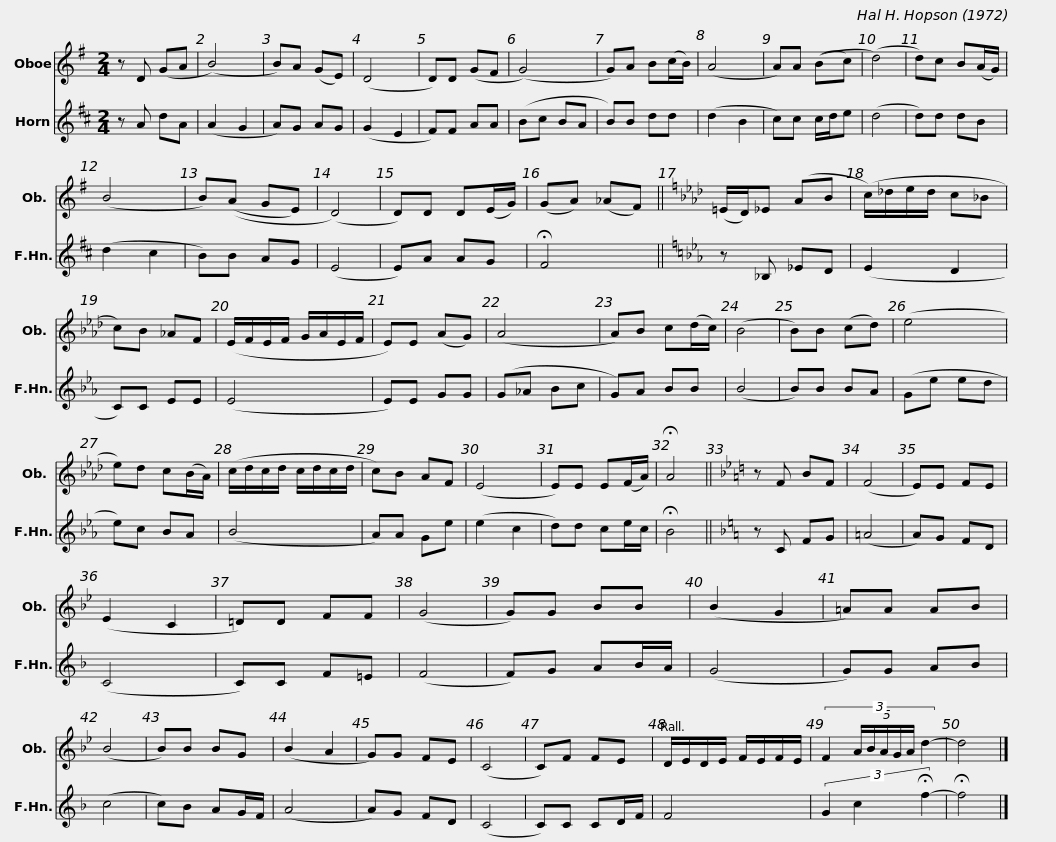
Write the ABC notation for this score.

X:1
%%score 1 2
L:1/8
M:2/4
I:linebreak $
K:G
V:1 treble
V:2 treble transpose=-7
V:1
 z D (GA | (B4) | B)A (GE) | (D4 | D)D (GF | %5
 (G4) | G)A B(c/B/) | (A4 | A)A ((Bc) | (d4) | %10
 d)c B(A/G/) | (B4 |$ B)((A GE) | (D4) | D)D D(E/G/) | %15
 (GA) (_AF) ||$[K:Ab] (=E/D/)_E (AB | (c/)_d/e/d/ c_B | c)B _AF | (E/F/E/F/ G/A/E/F/ | %20
 E)E (AG) | (A4 | A)B c(d/c/) | (B4 | B)B (cd) |$ %25
 (e4 | e)d c(B/A/) | (c/d/c/d/ c/d/c/d/ | c)B AF | (E4 | %30
 E)E E(F/A/) | !fermata!A4 ||$[K:Bb] z F BF | (F4 | E)E FE | %35
 (E2 C2 | =D)D FF | (G4 | G)G BB | (B2 G2 | %40
 =A)A AB | (B4 | B)B BG | (B2 A2 |$ G)G FE | %45
 (C4 | C)F FE | D/E/D/E/ F/E/F/E/ | (3:2:7F2 (5:4:5A/B/A/G/A/ d2- | d4 |] %50
V:2
[K:D] z A dA | (A2 G2 | A)G AG | (G2 E2 | F)F AA | %5
 (Bc BA | B)B dd | (d2 B2 | c)c c/d/e | (d4 | %10
 d)d dB | (d2 c2 |$ B)B AG | (E4 | E)A AG | %15
 !fermata!F4 ||$[K:Eb] z _B, _ED | (E2 D2 | C)C EE | (E4 | %20
 E)E GG | (G_A Bc | G)A BB | (B4 | B)B BA |$ %25
 (Ge ed | e)c BA | (B4 | A)A Ge | (e2 c2 | %30
 d)d ce/c/ | !fermata!B4 ||$[K:F] z C FG | (=A4 | A)G FD | %35
 (C4 | C)C F=E | (F4 | F)G AB/A/ | (G4 | %40
 G)G AB | (c4 | c)B AG/F/ | (A4 |$ A)G FD | %45
 (C4 | C)C CD/F/ | F4 | (3G2 c2 !fermata!f2- | !fermata!f4 |] %50
